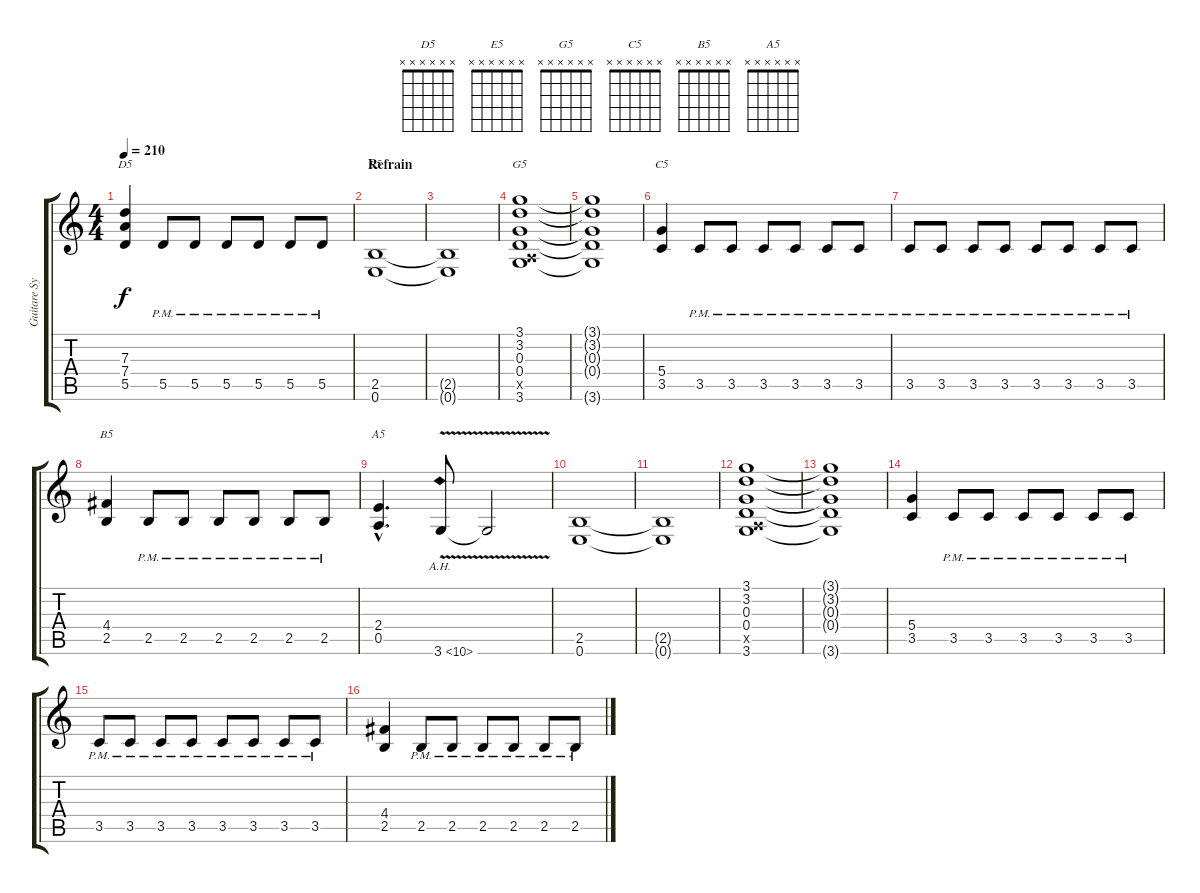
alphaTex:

\track ("Guitare Sylvain" "Guitare Sy") {instrument distortionguitar}
\staff {score tabs}
\tuning (E4 B3 G3 D3 A2 E2) {hide}
\chord ("D5" x x x x x x)
\chord ("E5" x x x x x x)
\chord ("G5" x x x x x x)
\chord ("C5" x x x x x x)
\chord ("B5" x x x x x x)
\chord ("A5" x x x x x x)
\ts (4 4)
\tempo 210
\clef g2
\ks c
(7.3 7.4 5.5).4{ch "D5" dy f} 5.5{pm}.8 5.5{pm}.8 5.5{pm}.8 5.5{pm}.8 5.5{pm}.8 5.5{pm}.8 |
\section ("" "Refrain")
(2.5 0.6).1{ch "E5"} |
(2.5{t} 0.6{t}).1 |
(3.1 3.2 0.3 0.4 0.5{x} 3.6).1{ch "G5"} |
(3.1{t} 3.2{t} 0.3{t} 0.4{t} 3.6{t}).1 |
(5.4 3.5).4{ch "C5"} 3.5{pm}.8 3.5{pm}.8 3.5{pm}.8 3.5{pm}.8 3.5{pm}.8 3.5{pm}.8 |
3.5{pm}.8 3.5{pm}.8 3.5{pm}.8 3.5{pm}.8 3.5{pm}.8 3.5{pm}.8 3.5{pm}.8 3.5{pm}.8 |
(4.4 2.5).4{ch "B5"} 2.5{pm}.8 2.5{pm}.8 2.5{pm}.8 2.5{pm}.8 2.5{pm}.8 2.5{pm}.8 |
(2.4{hac} 0.5{hac}).4{d ch "A5"} 3.6{ah 7 v}.8 3.6{t}.2 |
(2.5 0.6).1 |
(2.5{t} 0.6{t}).1 |
(3.1 3.2 0.3 0.4 0.5{x} 3.6).1 |
(3.1{t} 3.2{t} 0.3{t} 0.4{t} 3.6{t}).1 |
(5.4 3.5).4 3.5{pm}.8 3.5{pm}.8 3.5{pm}.8 3.5{pm}.8 3.5{pm}.8 3.5{pm}.8 |
3.5{pm}.8 3.5{pm}.8 3.5{pm}.8 3.5{pm}.8 3.5{pm}.8 3.5{pm}.8 3.5{pm}.8 3.5{pm}.8 |
(4.4 2.5).4 2.5{pm}.8 2.5{pm}.8 2.5{pm}.8 2.5{pm}.8 2.5{pm}.8 2.5{pm}.8
